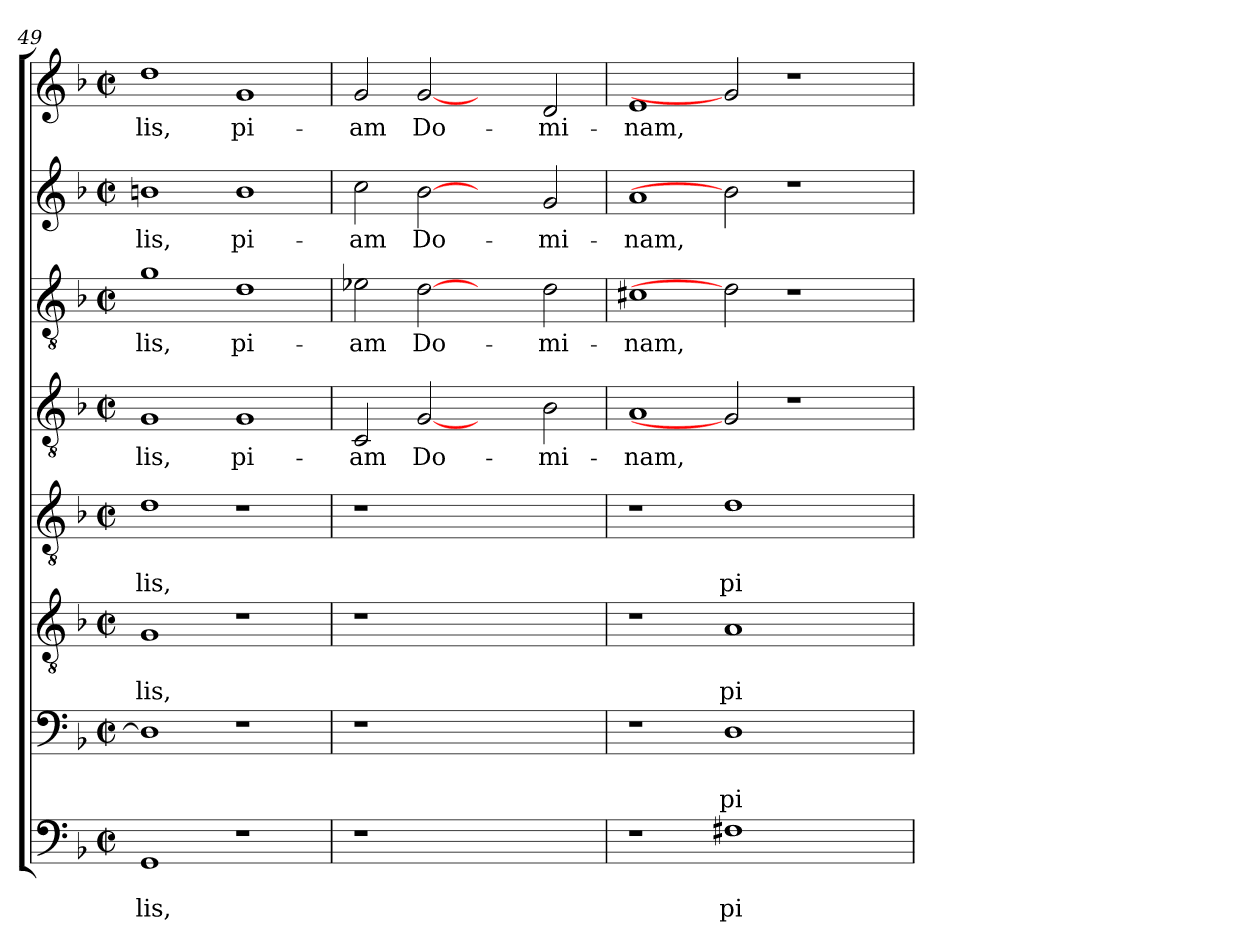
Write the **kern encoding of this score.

**kern	**text	**text	**kern	**text	**text	**kern	**text	**text	**kern	**text	**text	**kern	**text	**kern	**text	**kern	**text	**kern	**text
*part8	*part8	*part8	*part7	*part7	*part7	*part6	*part6	*part6	*part5	*part5	*part5	*part4	*part4	*part3	*part3	*part2	*part2	*part1	*part1
*staff8	*staff8	*staff8	*staff7	*staff7	*staff7	*staff6	*staff6	*staff6	*staff5	*staff5	*staff5	*staff4	*staff4	*staff3	*staff3	*staff2	*staff2	*staff1	*staff1
!!LO:LB:g=z
*clefF4	*	*	*clefF4	*	*	*clefGv2	*	*	*clefGv2	*	*	*clefGv2	*	*clefGv2	*	*clefG2	*	*clefG2	*
*k[b-]	*	*	*k[b-]	*	*	*k[b-]	*	*	*k[b-]	*	*	*k[b-]	*	*k[b-]	*	*k[b-]	*	*k[b-]	*
*F:	*	*	*F:	*	*	*F:	*	*	*F:	*	*	*F:	*	*F:	*	*F:	*	*F:	*
*M2/2	*	*	*M2/2	*	*	*M2/2	*	*	*M2/2	*	*	*M2/2	*	*M2/2	*	*M2/2	*	*M2/2	*
*met(c|)	*	*	*met(c|)	*	*	*met(c|)	*	*	*met(c|)	*	*	*met(c|)	*	*met(c|)	*	*met(c|)	*	*met(c|)	*
=49	=49	=49	=49	=49	=49	=49	=49	=49	=49	=49	=49	=49	=49	=49	=49	=49	=49	=49	=49
!	!	!LO:LY:b	!	!	!	!	!	!LO:LY:b	!	!	!LO:LY:b	!	!LO:LY:b	!	!LO:LY:b	!	!LO:LY:b	!	!LO:LY:b
1GG	.	-lis,	1D]	.	.	1G	.	-lis,	1d	.	-lis,	1G	-lis,	1g	-lis,	1bn	-lis,	1dd	-lis,
!	!	!	!	!	!	!	!	!	!	!	!	!	!LO:LY:b	!	!LO:LY:b	!	!LO:LY:b	!	!LO:LY:b
1r	.	.	1r	.	.	1r	.	.	1r	.	.	1G	pi-	1d	pi-	1b	pi-	1g	pi-
=50	=50	=50	=50	=50	=50	=50	=50	=50	=50	=50	=50	=50	=50	=50	=50	=50	=50	=50	=50
!	!	!	!	!	!	!	!	!	!	!	!	!	!LO:LY:b	!	!LO:LY:b	!	!LO:LY:b	!	!LO:LY:b
1r	.	.	1r	.	.	1r	.	.	1r	.	.	2C/	-am	2e-X\	-am	2cc\	-am	2g/	-am
!	!	!	!	!	!	!	!	!	!	!	!	!	!LO:LY:b	!	!LO:LY:b	!	!LO:LY:b	!	!LO:LY:b
.	.	.	.	.	.	.	.	.	.	.	.	[2G	Do-	[2d	Do-	[2b-	Do-	[2g	Do-
1ryy	.	.	1ryy	.	.	1ryy	.	.	1ryy	.	.	2ryy	.	2ryy	.	2ryy	.	2ryy	.
!	!	!	!	!	!	!	!	!	!	!	!	!	!LO:LY:b	!	!LO:LY:b	!	!LO:LY:b	!	!LO:LY:b
.	.	.	.	.	.	.	.	.	.	.	.	2B-\	-mi-	2d\	-mi-	2g/	-mi-	2d/	-mi-
=51	=51	=51	=51	=51	=51	=51	=51	=51	=51	=51	=51	=51	=51	=51	=51	=51	=51	=51	=51
!	!	!	!	!	!	!	!	!	!	!	!	!	!LO:LY:b	!	!LO:LY:b	!	!LO:LY:b	!	!LO:LY:b
1r	.	.	1r	.	.	1r	.	.	1r	.	.	1A	-nam,	1c#X	-nam,	1a	-nam,	1e	-nam,
!	!	!LO:LY:b	!	!	!LO:LY:b	!	!	!LO:LY:b	!	!	!LO:LY:b	!	!	!	!	!	!	!	!
1F#X	.	pi-	1D	.	pi-	1A	.	pi-	1d	.	pi-	2G]	.	2d]	.	2b-]	.	2g]	.
.	.	.	.	.	.	.	.	.	.	.	.	1r	.	1r	.	1r	.	1r	.
2ryy	.	.	2ryy	.	.	2ryy	.	.	2ryy	.	.	.	.	.	.	.	.	.	.
=	=	=	=	=	=	=	=	=	=	=	=	=	=	=	=	=	=	=	=
*-	*-	*-	*-	*-	*-	*-	*-	*-	*-	*-	*-	*-	*-	*-	*-	*-	*-	*-	*-
